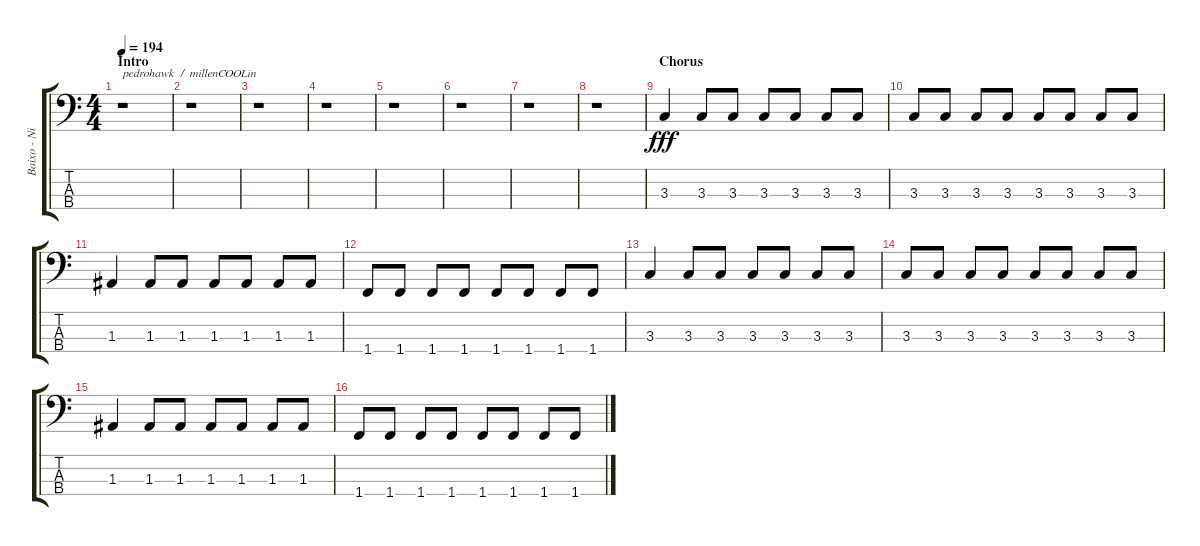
\track ("Baixo - Nikola" "Baixo - Ni") {instrument electricbasspick}
\staff {score tabs}
\tuning (G2 D2 A1 E1) {hide}
\ts (4 4)
\section ("" "Intro")
\tempo 194
\clef f4
\ks c
r.1{txt "pedrohawk  /  millenCOOLin" dy fff instrument electricbasspick} |
r.1 |
r.1 |
r.1 |
r.1 |
r.1 |
r.1 |
r.1 |
\section ("" "Chorus")
3.3.4 3.3.8 3.3.8 3.3.8 3.3.8 3.3.8 3.3.8 |
3.3.8 3.3.8 3.3.8 3.3.8 3.3.8 3.3.8 3.3.8 3.3.8 |
1.3.4 1.3.8 1.3.8 1.3.8 1.3.8 1.3.8 1.3.8 |
1.4.8 1.4.8 1.4.8 1.4.8 1.4.8 1.4.8 1.4.8 1.4.8 |
3.3.4 3.3.8 3.3.8 3.3.8 3.3.8 3.3.8 3.3.8 |
3.3.8 3.3.8 3.3.8 3.3.8 3.3.8 3.3.8 3.3.8 3.3.8 |
1.3.4 1.3.8 1.3.8 1.3.8 1.3.8 1.3.8 1.3.8 |
1.4.8 1.4.8 1.4.8 1.4.8 1.4.8 1.4.8 1.4.8 1.4.8
